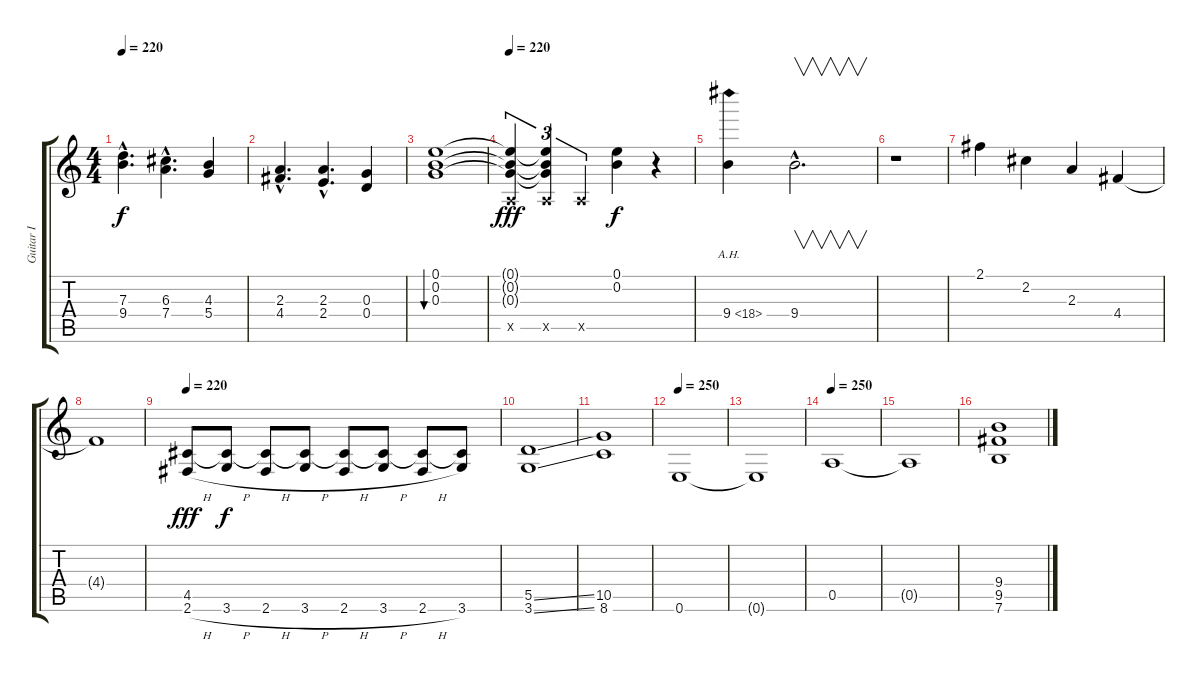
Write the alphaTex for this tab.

\track ("Guitar I" "Guitar I") {instrument overdrivenguitar}
\staff {score tabs}
\tuning (E4 B3 G3 D3 A2 E2) {hide}
\ts (4 4)
\tempo 220
\clef g2
\ks c
(7.3{hac} 9.4{hac}).4{d dy f} (6.3{hac} 7.4{hac}).4{d} (4.3 5.4).4 |
(2.3{hac} 4.4{hac}).4{d} (2.3{hac} 2.4{hac}).4{d} (0.3 0.4).4 |
(0.1 0.2 0.3).1{bu 480} |
\tempo 220
(0.1{t} 0.2{t} 0.3{t} 0.5{x}).4{tu (3 2) dy fff} (0.1{t} 0.2{t} 0.3{t} 0.5{x}).4{tu (3 2)} 0.5{x}.4{tu (3 2)} (0.1 0.2).4{dy f} r.4 |
9.4{ah 9}.4 9.4{hac}.2{v d} |
r.1 |
2.1.4 2.2.4 2.3.4 4.4.4 |
4.4{t}.1{volume 16} |
\tempo 220
(4.5 2.6{h}).8{dy fff} (4.5{t} 3.6{h}).8{dy f} (4.5{t} 2.6{h}).8 (4.5{t} 3.6{h}).8 (4.5{t} 2.6{h}).8 (4.5{t} 3.6{h}).8 (4.5{t} 2.6{h}).8 (4.5{t} 3.6).8 |
(5.5{ss} 3.6{ss}).1 |
(10.5 8.6).1 |
\tempo 250
0.6.1 |
0.6{t}.1 |
\tempo 250
0.5.1 |
0.5{t}.1 |
(9.4 9.5 7.6).1
